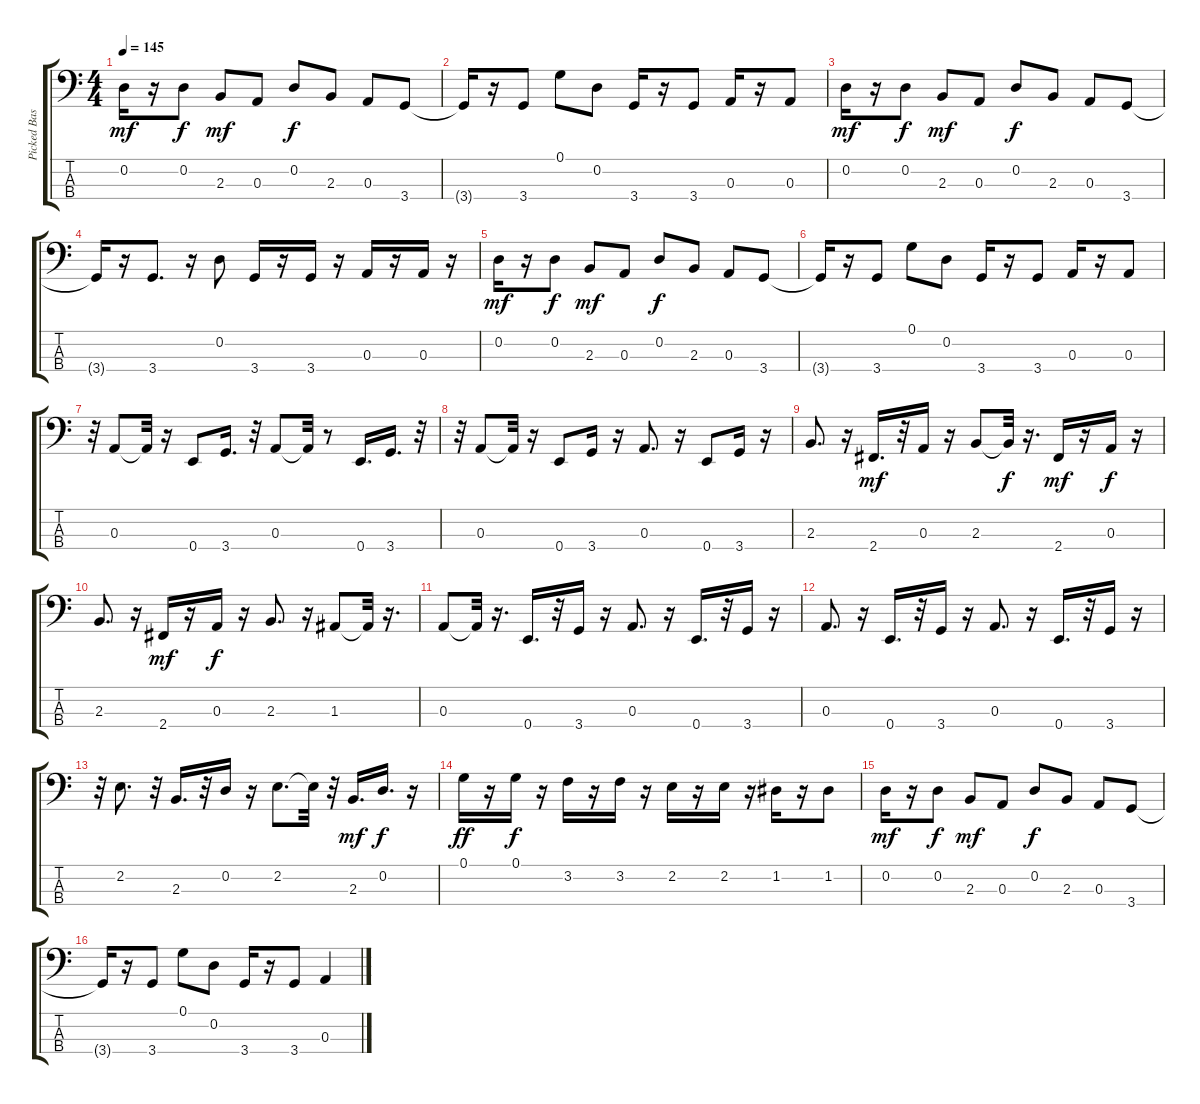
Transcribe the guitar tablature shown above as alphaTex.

\track ("Picked Bass" "Picked Bas") {instrument electricbasspick}
\staff {score tabs}
\tuning (G2 D2 A1 E1) {hide}
\ts (4 4)
\tempo 145
\clef f4
\ks c
0.2.16{dy mf} r.16 0.2.8{dy f} 2.3.8{dy mf} 0.3.8 0.2.8{dy f} 2.3.8 0.3.8 3.4.8 |
3.4{t}.16 r.16 3.4.8 0.1.8 0.2.8 3.4.16 r.16 3.4.8 0.3.16 r.16 0.3.8 |
0.2.16{dy mf} r.16 0.2.8{dy f} 2.3.8{dy mf} 0.3.8 0.2.8{dy f} 2.3.8 0.3.8 3.4.8 |
3.4{t}.16 r.16 3.4.8{d} r.16 0.2.8 3.4.16 r.16 3.4.16 r.16 0.3.16 r.16 0.3.16 r.16 |
0.2.16{dy mf} r.16 0.2.8{dy f} 2.3.8{dy mf} 0.3.8 0.2.8{dy f} 2.3.8 0.3.8 3.4.8 |
3.4{t}.16 r.16 3.4.8 0.1.8 0.2.8 3.4.16 r.16 3.4.8 0.3.16 r.16 0.3.8 |
r.32 0.3.8 0.3{t}.32 r.16 0.4.8 3.4.16{d} r.32 0.3.8 0.3{t}.32 r.8 0.4.16{d} 3.4.16{d} r.32 |
r.32 0.3.8 0.3{t}.32 r.16 0.4.8 3.4.16 r.16 0.3.8{d} r.16 0.4.8 3.4.16 r.16 |
2.3.8{d} r.16 2.4.16{d dy mf} r.32 0.3.16 r.16 2.3.8 2.3{t}.32{dy f} r.16{d} 2.4.16{dy mf} r.16 0.3.16{dy f} r.16 |
2.3.8{d} r.16 2.4.16{dy mf} r.16 0.3.16{dy f} r.16 2.3.8{d} r.16 1.3.8 1.3{t}.32 r.16{d} |
0.3.8 0.3{t}.32 r.16{d} 0.4.16{d} r.32 3.4.16 r.16 0.3.8{d} r.16 0.4.16{d} r.32 3.4.16 r.16 |
0.3.8{d} r.16 0.4.16{d} r.32 3.4.16 r.16 0.3.8{d} r.16 0.4.16{d} r.32 3.4.16 r.16 |
r.32 2.2.8{d} r.32 2.3.16{d} r.32 0.2.16 r.16 2.2.8{d} 2.2{t}.32 r.32 2.3.16{d dy mf} 0.2.16{d dy f} r.16 |
0.1.16{dy ff} r.16 0.1.16{dy f} r.16 3.2.16 r.16 3.2.16 r.16 2.2.16 r.16 2.2.16 r.16 1.2.16 r.16 1.2.8 |
0.2.16{dy mf} r.16 0.2.8{dy f} 2.3.8{dy mf} 0.3.8 0.2.8{dy f} 2.3.8 0.3.8 3.4.8 |
3.4{t}.16 r.16 3.4.8 0.1.8 0.2.8 3.4.16 r.16 3.4.8 0.3.4
